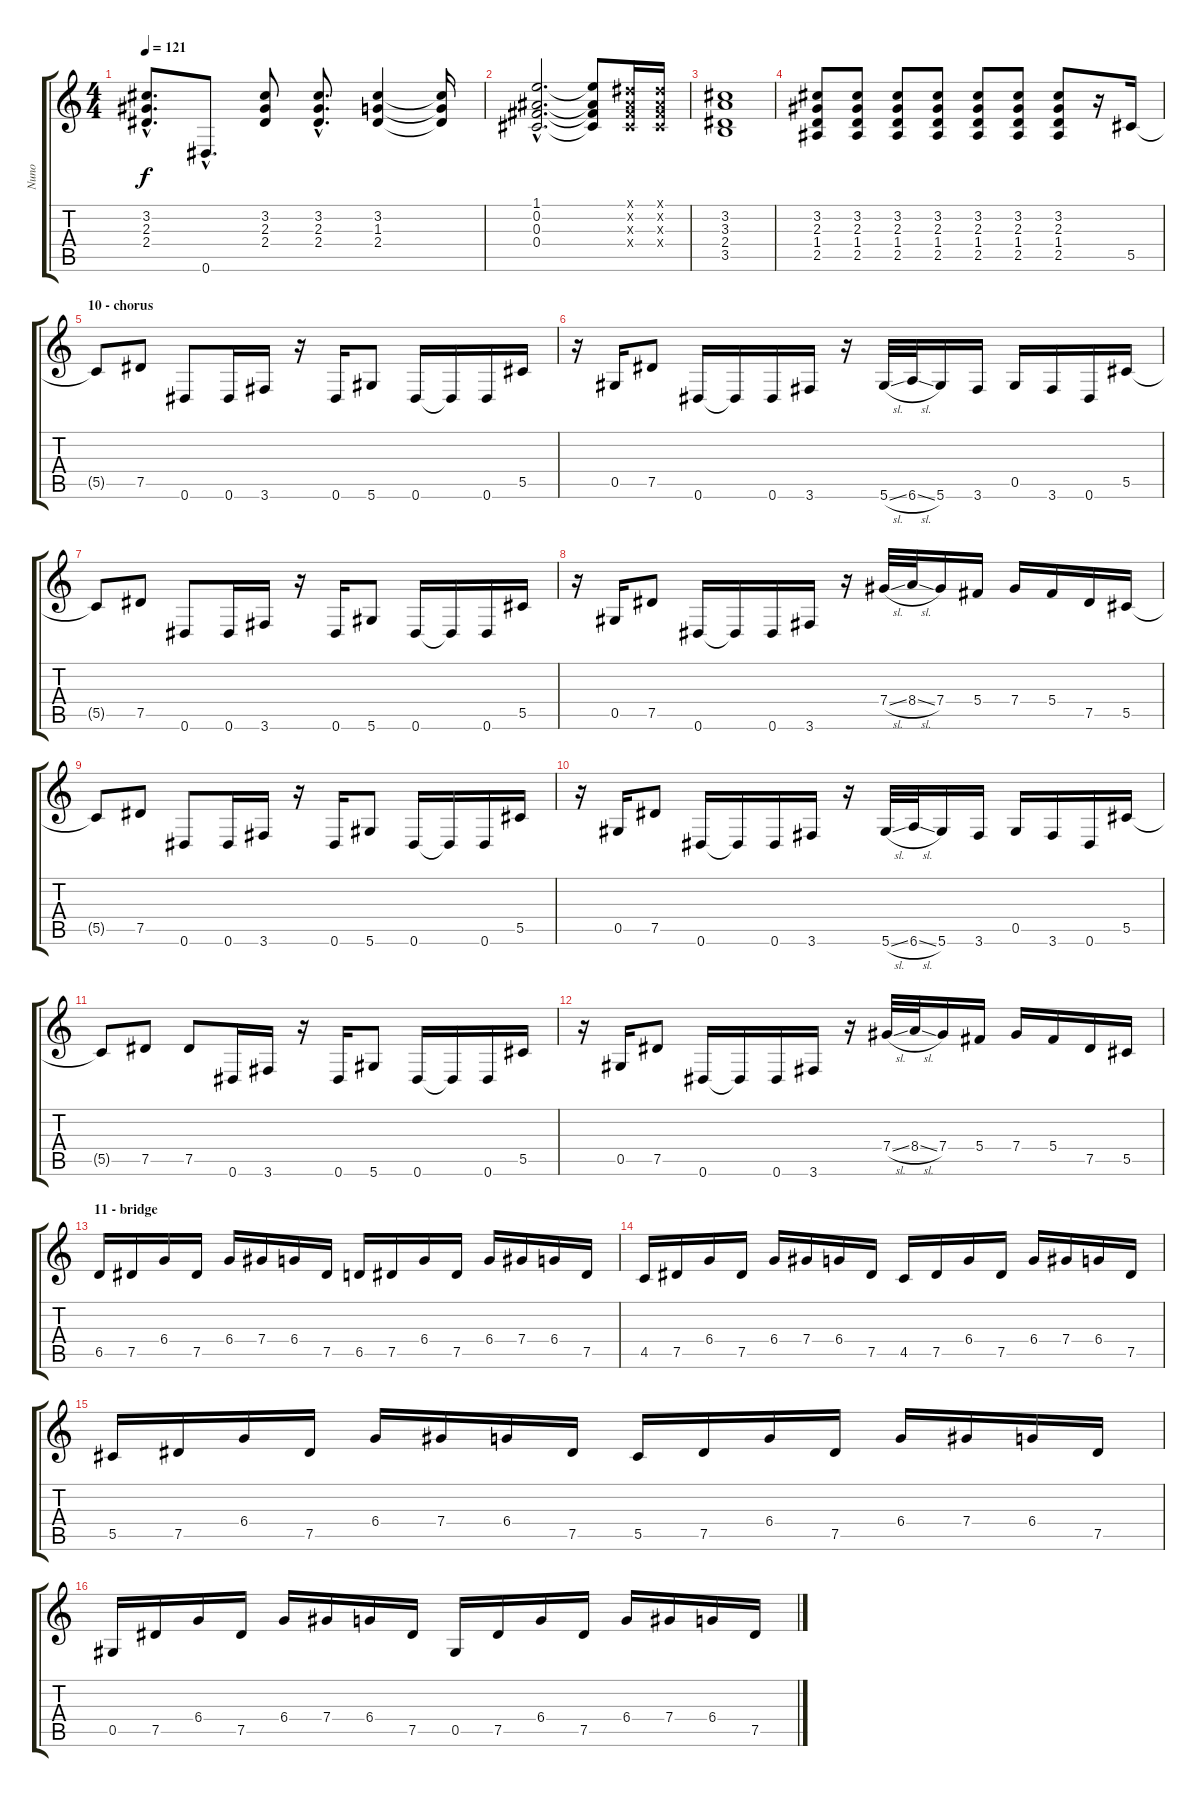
\track ("Nuno " "Nuno ") {instrument distortionguitar}
\staff {score tabs}
\tuning (Eb4 Bb3 Gb3 Db3 Ab2 Eb2) {hide}
\ts (4 4)
\tempo 121
\clef g2
\ks c
(3.2{hac} 2.3{hac} 2.4{hac}).8{d dy f} 0.6{hac}.8{d} (3.2 2.3 2.4).8 (3.2{hac} 2.3{hac} 2.4{hac}).8{d} (3.2 1.3 2.4).4 (3.2{t} 1.3{t} 2.4{t}).16 |
(1.1{hac} 0.2{hac} 0.3{hac} 0.4{hac}).2{d} (1.1{t} 0.2{t} 0.3{t} 0.4{t}).8 (0.1{x} 0.2{x} 0.3{x} 0.4{x}).16 (0.1{x} 0.2{x} 0.3{x} 0.4{x}).16 |
(3.2 3.3 2.4 3.5).1 |
(3.2 2.3 1.4 2.5).8 (3.2 2.3 1.4 2.5).8 (3.2 2.3 1.4 2.5).8 (3.2 2.3 1.4 2.5).8 (3.2 2.3 1.4 2.5).8 (3.2 2.3 1.4 2.5).8 (3.2 2.3 1.4 2.5).8 r.16 5.5.16 |
\section ("" "10 - chorus")
5.5{t}.8 7.5.8 0.6.8 0.6.16 3.6.16 r.16 0.6.16 5.6.8 0.6.16 0.6{t}.16 0.6.16 5.5.16 |
r.16 0.5.16 7.5.8 0.6.16 0.6{t}.16 0.6.16 3.6.16 r.16 5.6{sl}.32 6.6{sl}.32 5.6.16 3.6.16 0.5.16 3.6.16 0.6.16 5.5.16 |
5.5{t}.8 7.5.8 0.6.8 0.6.16 3.6.16 r.16 0.6.16 5.6.8 0.6.16 0.6{t}.16 0.6.16 5.5.16 |
r.16 0.5.16 7.5.8 0.6.16 0.6{t}.16 0.6.16 3.6.16 r.16 7.4{sl}.32 8.4{sl}.32 7.4.16 5.4.16 7.4.16 5.4.16 7.5.16 5.5.16 |
5.5{t}.8 7.5.8 0.6.8 0.6.16 3.6.16 r.16 0.6.16 5.6.8 0.6.16 0.6{t}.16 0.6.16 5.5.16 |
r.16 0.5.16 7.5.8 0.6.16 0.6{t}.16 0.6.16 3.6.16 r.16 5.6{sl}.32 6.6{sl}.32 5.6.16 3.6.16 0.5.16 3.6.16 0.6.16 5.5.16 |
5.5{t}.8 7.5.8 7.5.8 0.6.16 3.6.16 r.16 0.6.16 5.6.8 0.6.16 0.6{t}.16 0.6.16 5.5.16 |
r.16 0.5.16 7.5.8 0.6.16 0.6{t}.16 0.6.16 3.6.16 r.16 7.4{sl}.32 8.4{sl}.32 7.4.16 5.4.16 7.4.16 5.4.16 7.5.16 5.5.16 |
\section ("" "11 - bridge")
6.5.16 7.5.16 6.4.16 7.5.16 6.4.16 7.4.16 6.4.16 7.5.16 6.5.16 7.5.16 6.4.16 7.5.16 6.4.16 7.4.16 6.4.16 7.5.16 |
4.5.16 7.5.16 6.4.16 7.5.16 6.4.16 7.4.16 6.4.16 7.5.16 4.5.16 7.5.16 6.4.16 7.5.16 6.4.16 7.4.16 6.4.16 7.5.16 |
5.5.16 7.5.16 6.4.16 7.5.16 6.4.16 7.4.16 6.4.16 7.5.16 5.5.16 7.5.16 6.4.16 7.5.16 6.4.16 7.4.16 6.4.16 7.5.16 |
0.5.16 7.5.16 6.4.16 7.5.16 6.4.16 7.4.16 6.4.16 7.5.16 0.5.16 7.5.16 6.4.16 7.5.16 6.4.16 7.4.16 6.4.16 7.5.16
